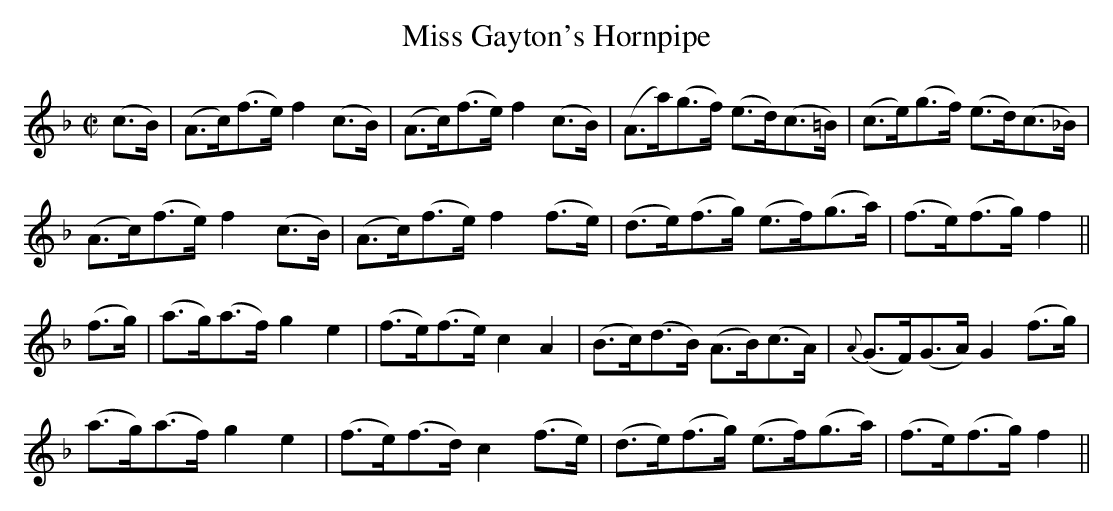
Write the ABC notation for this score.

X:1
T:Miss Gayton's Hornpipe
M:C|
L:1/8
K:F
(c>B)|(A>c)(f>e) f2 (c>B)|(A>c)(f>e) f2 (c>B)|(A>a)(g>f) (e>d)(c>=B)|(c>e)(g>f) (e>d)(c>_B)|
(A>c)(f>e) f2 (c>B)|(A>c)(f>e) f2 (f>e)|(d>e)(f>g) (e>f)(g>a)|(f>e)(f>g) f2||
(f>g)|(a>g)(a>f) g2e2|(f>e)(f>e) c2A2|(B>c)(d>B) (A>B)(c>A)|{A}(G>F)(G>A) G2 (f>g)|
(a>g)(a>f) g2e2|(f>e)(f>d) c2 (f>e)|(d>e)(f>g) (e>f)(g>a)|(f>e)(f>g) f2||
